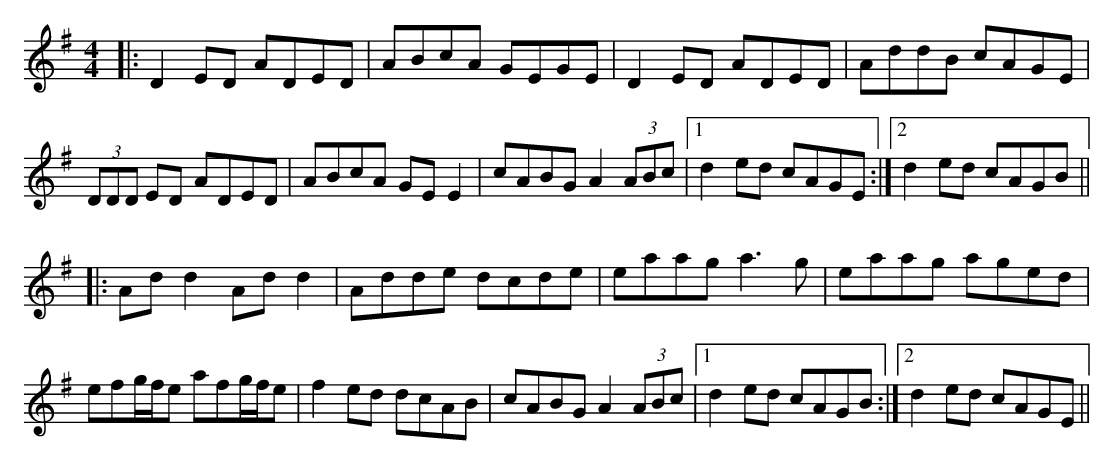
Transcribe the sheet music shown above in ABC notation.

X:1
M:4/4
K:Dmix
|:D2ED ADED|ABcA GEGE|D2ED ADED|AddB cAGE|
(3DDD ED ADED|ABcA GEE2|cABG A2(3ABc|1 d2ed cAGE:|2 d2ed cAGB||
|:Add2 Add2|Adde dcde|eaag a3g|eaag aged|
efg/f/e afg/f/e|f2ed dcAB|cABG A2(3ABc|1 d2ed cAGB:|2 d2ed cAGE||
